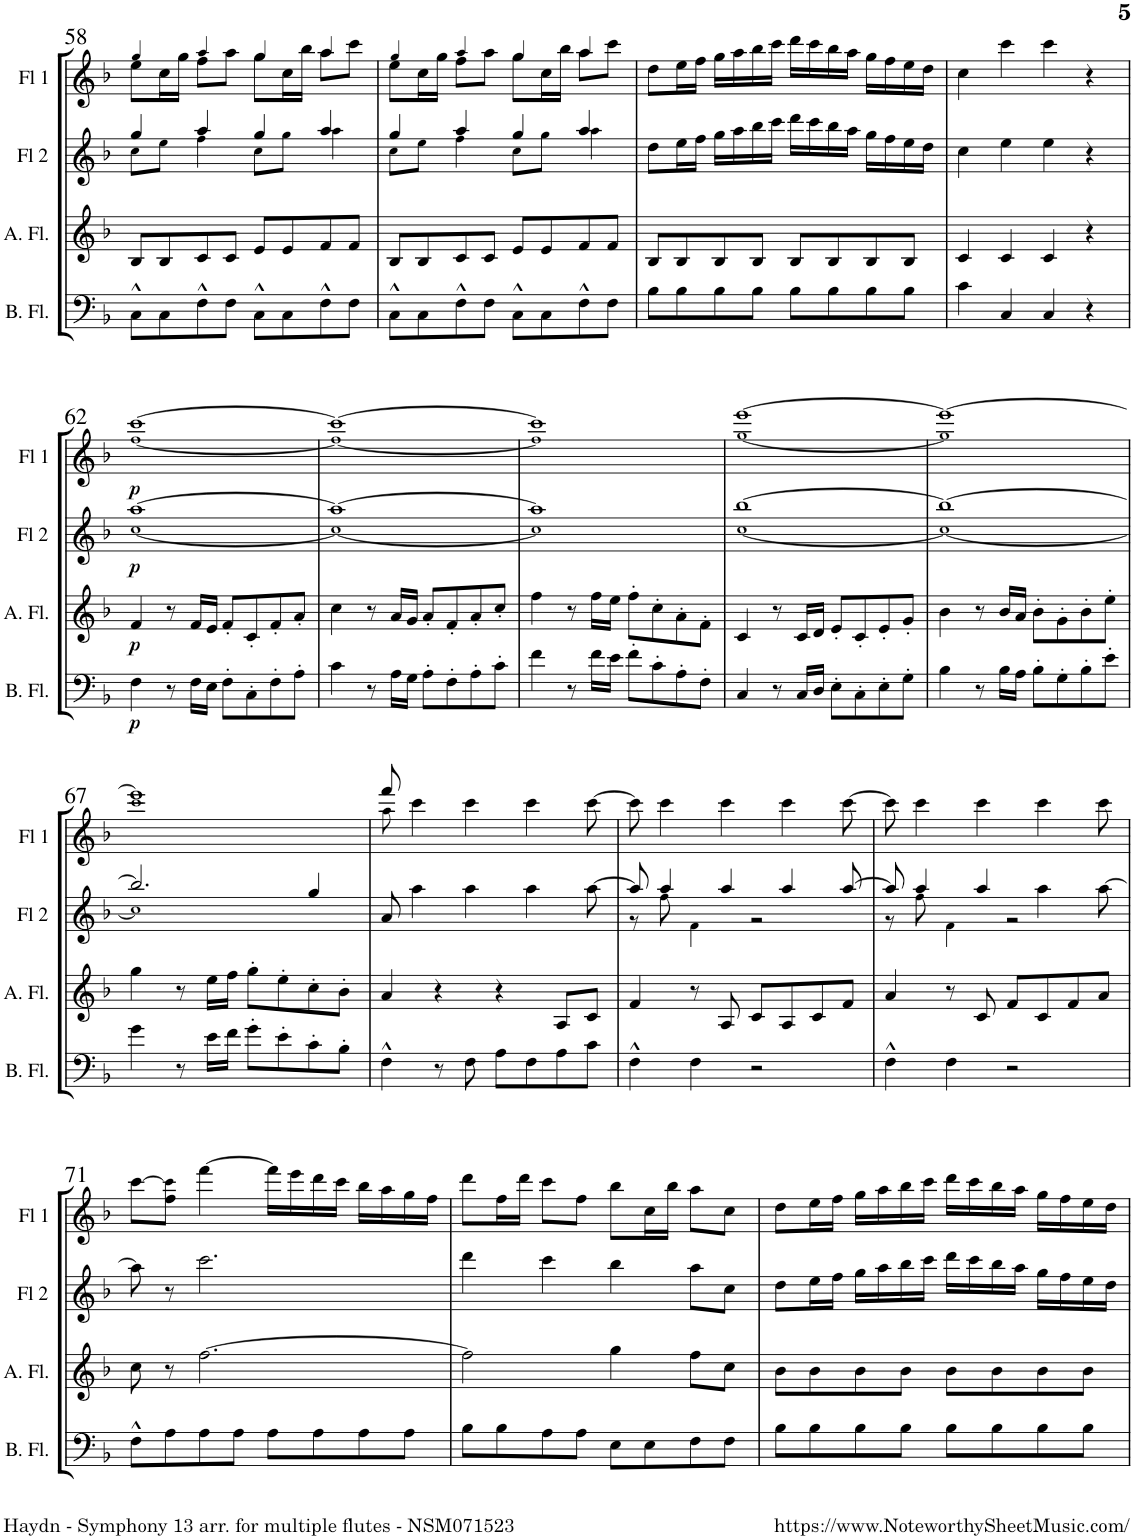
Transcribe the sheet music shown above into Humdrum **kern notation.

**kern	**dynam	**kern	**dynam	**kern	**dynam	**kern	**dynam
*part4	*part4	*part3	*part3	*part2	*part2	*part1	*part1
*staff4	*staff4	*staff3	*staff3	*staff2	*staff2	*staff1	*staff1
*I"Bass Flute	*	*I"Alto Flute	*	*I"Flute 2	*	*I"Flute 1	*
*I'B. Fl.	*	*I'A. Fl.	*	*I'Fl 2	*	*I'Fl 1	*
!!LO:PB:g=z
*clefF4	*	*clefG2	*	*clefG2	*	*clefG2	*
*k[b-]	*	*k[b-]	*	*k[b-]	*	*k[b-]	*
*M4/4	*	*M4/4	*	*M4/4	*	*M4/4	*
*met(c)	*	*met(c)	*	*met(c)	*	*met(c)	*
=58	=58	=58	=58	=58	=58	=58	=58
*	*	*	*	*^	*	*^	*
8C^^\L	.	8B-/L	.	4gg/	8cc!\L	.	4gg!/	8ee\L	.
8C\	.	8B-/	.	.	8ee!\J	.	.	16cc\L	.
.	.	.	.	.	.	.	.	16gg\JJ	.
8F^^\	.	8c/	.	4aa/	4ff!\	.	4aa!/	8ff\L	.
8F\J	.	8c/J	.	.	.	.	.	8aa\J	.
8C^^\L	.	8e/L	.	4gg/	8cc!\L	.	4gg!/	8gg\L	.
8C\	.	8e/	.	.	8gg!\J	.	.	16cc\L	.
.	.	.	.	.	.	.	.	16bb-\JJ	.
8F^^\	.	8f/	.	4aa/	4aa!\	.	4aa!/	8aa\L	.
8F\J	.	8f/J	.	.	.	.	.	8ccc\J	.
=59	=59	=59	=59	=59	=59	=59	=59	=59	=59
8C^^\L	.	8B-/L	.	4gg/	8cc!\L	.	4gg!/	8ee\L	.
8C\	.	8B-/	.	.	8ee!\J	.	.	16cc\L	.
.	.	.	.	.	.	.	.	16gg\JJ	.
8F^^\	.	8c/	.	4aa/	4ff!\	.	4aa!/	8ff\L	.
8F\J	.	8c/J	.	.	.	.	.	8aa\J	.
8C^^\L	.	8e/L	.	4gg/	8cc!\L	.	4gg!/	8gg\L	.
8C\	.	8e/	.	.	8gg!\J	.	.	16cc\L	.
.	.	.	.	.	.	.	.	16bb-\JJ	.
8F^^\	.	8f/	.	4aa/	4aa!\	.	4aa!/	8aa\L	.
8F\J	.	8f/J	.	.	.	.	.	8ccc\J	.
*	*	*	*	*v	*v	*	*	*	*
*	*	*	*	*	*	*v	*v	*
=60	=60	=60	=60	=60	=60	=60	=60
8B-\L	.	8B-/L	.	8dd\L	.	8dd\L	.
8B-\	.	8B-/	.	16ee\L	.	16ee\L	.
.	.	.	.	16ff\JJ	.	16ff\JJ	.
8B-\	.	8B-/	.	16gg\LL	.	16gg\LL	.
.	.	.	.	16aa\	.	16aa\	.
8B-\J	.	8B-/J	.	16bb-\	.	16bb-\	.
.	.	.	.	16ccc\JJ	.	16ccc\JJ	.
8B-\L	.	8B-/L	.	16ddd\LL	.	16ddd\LL	.
.	.	.	.	16ccc\	.	16ccc\	.
8B-\	.	8B-/	.	16bb-\	.	16bb-\	.
.	.	.	.	16aa\JJ	.	16aa\JJ	.
8B-\	.	8B-/	.	16gg\LL	.	16gg\LL	.
.	.	.	.	16ff\	.	16ff\	.
8B-\J	.	8B-/J	.	16ee\	.	16ee\	.
.	.	.	.	16dd\JJ	.	16dd\JJ	.
=61	=61	=61	=61	=61	=61	=61	=61
4c\	.	4c/	.	4cc\	.	4cc\	.
4C/	.	4c/	.	4ee\	.	4ccc\	.
4C/	.	4c/	.	4ee\	.	4ccc\	.
4r	.	4r	.	4r	.	4r	.
!!LO:LB:g=z
=62	=62	=62	=62	=62	=62	=62	=62
*	*	*	*	*^	*	*^	*
!	!LO:DY:b	!	!LO:DY:b	!	!	!LO:DY:b	!	!	!LO:DY:b
4F\	p	4f/	p	[1aa	[1cc!	p	[1ccc	[1ff!	p
8r	.	8r	.	.	.	.	.	.	.
16F\LL	.	16f/LL	.	.	.	.	.	.	.
16E\JJ	.	16e/JJ	.	.	.	.	.	.	.
8F'\L	.	8f'/L	.	.	.	.	.	.	.
8C'\	.	8c'/	.	.	.	.	.	.	.
8F'\	.	8f'/	.	.	.	.	.	.	.
8A'\J	.	8a'/J	.	.	.	.	.	.	.
=63	=63	=63	=63	=63	=63	=63	=63	=63	=63
4c\	.	4cc\	.	1aa_	1cc!_	.	1ccc_	1ff!_	.
8r	.	8r	.	.	.	.	.	.	.
16A\LL	.	16a/LL	.	.	.	.	.	.	.
16G\JJ	.	16g/JJ	.	.	.	.	.	.	.
8A'\L	.	8a'/L	.	.	.	.	.	.	.
8F'\	.	8f'/	.	.	.	.	.	.	.
8A'\	.	8a'/	.	.	.	.	.	.	.
8c'\J	.	8cc'/J	.	.	.	.	.	.	.
=64	=64	=64	=64	=64	=64	=64	=64	=64	=64
4f\	.	4ff\	.	1aa]	1cc!]	.	1ccc]	1ff!]	.
8r	.	8r	.	.	.	.	.	.	.
16f\LL	.	16ff\LL	.	.	.	.	.	.	.
16e\JJ	.	16ee\JJ	.	.	.	.	.	.	.
8f'\L	.	8ff'\L	.	.	.	.	.	.	.
8c'\	.	8cc'\	.	.	.	.	.	.	.
8A'\	.	8a'\	.	.	.	.	.	.	.
8F'\J	.	8f'\J	.	.	.	.	.	.	.
=65	=65	=65	=65	=65	=65	=65	=65	=65	=65
4C/	.	4c/	.	[1bb-	[1cc!	.	[1eee	[1gg!	.
8r	.	8r	.	.	.	.	.	.	.
16C/LL	.	16c/LL	.	.	.	.	.	.	.
16D/JJ	.	16d/JJ	.	.	.	.	.	.	.
8E'\L	.	8e'/L	.	.	.	.	.	.	.
8C'\	.	8c'/	.	.	.	.	.	.	.
8E'\	.	8e'/	.	.	.	.	.	.	.
8G'\J	.	8g'/J	.	.	.	.	.	.	.
=66	=66	=66	=66	=66	=66	=66	=66	=66	=66
4B-\	.	4b-\	.	1bb-_	1cc!_	.	1eee_	1gg!]	.
8r	.	8r	.	.	.	.	.	.	.
16B-\LL	.	16b-/LL	.	.	.	.	.	.	.
16A\JJ	.	16a/JJ	.	.	.	.	.	.	.
8B-'\L	.	8b-'\L	.	.	.	.	.	.	.
8G'\	.	8g'\	.	.	.	.	.	.	.
8B-'\	.	8b-'\	.	.	.	.	.	.	.
8e'\J	.	8ee'\J	.	.	.	.	.	.	.
!!LO:LB:g=z	!!
=67	=67	=67	=67	=67	=67	=67	=67	=67	=67
4g\	.	4gg\	.	2.bb-/]	1cc!]	.	1eee]	1ccc!	.
8r	.	8r	.	.	.	.	.	.	.
16e\LL	.	16ee\LL	.	.	.	.	.	.	.
16f\JJ	.	16ff\JJ	.	.	.	.	.	.	.
8g'\L	.	8gg'\L	.	.	.	.	.	.	.
8e'\	.	8ee'\	.	.	.	.	.	.	.
8c'\	.	8cc'\	.	4gg/	.	.	.	.	.
8B-'\J	.	8b-'\J	.	.	.	.	.	.	.
*	*	*	*	*v	*v	*	*	*	*
=68	=68	=68	=68	=68	=68	=68	=68	=68
4F^^\	.	4a/	.	8a/	.	8aa!\	8fff/	.
.	.	.	.	4aa\	.	4ccc\	8ryy	.
8r	.	4r	.	.	.	.	4ryy	.
8F\	.	.	.	4aa\	.	4ccc\	.	.
8A\L	.	4r	.	.	.	.	2ryy	.
8F\	.	.	.	4aa\	.	4ccc\	.	.
8A\	.	8A/L	.	.	.	.	.	.
8c\J	.	8c/J	.	[8aa\	.	[8ccc\	.	.
*	*	*	*	*	*	*v	*v	*
=69	=69	=69	=69	=69	=69	=69	=69
*	*	*	*	*^	*	*	*
4F^^\	.	4f/	.	8aa/]	8r	.	8ccc\]	.
.	.	.	.	4aa/	8ff!\	.	4ccc\	.
4F\	.	8r	.	.	4f!\	.	.	.
.	.	8A/	.	4aa/	.	.	4ccc\	.
2r	.	8c/L	.	.	2r	.	.	.
.	.	8A/	.	4aa/	.	.	4ccc\	.
.	.	8c/	.	.	.	.	.	.
.	.	8f/J	.	[8aa/	.	.	[8ccc\	.
=70	=70	=70	=70	=70	=70	=70	=70	=70
4F^^\	.	4a/	.	8aa/]	8r	.	8ccc\]	.
.	.	.	.	4aa/	8ff!\	.	4ccc\	.
4F\	.	8r	.	.	4f!\	.	.	.
.	.	8c/	.	4aa/	.	.	4ccc\	.
2r	.	8f/L	.	.	2r	.	.	.
.	.	8c/	.	4aa\	.	.	4ccc\	.
.	.	8f/	.	.	.	.	.	.
.	.	8a/J	.	[>8aa\	.	.	8ccc\	.
*	*	*	*	*v	*v	*	*	*
!!LO:LB:g=z
=71	=71	=71	=71	=71	=71	=71	=71
8F^^\L	.	8cc\	.	8aa\]	.	[8ccc\L	.
8A\	.	8r	.	8r	.	8ff\ 8ccc!\]J	.
8A\	.	[2.ff\	.	2.ccc\	.	[4fff\	.
8A\J	.	.	.	.	.	.	.
8A\L	.	.	.	.	.	16fff\LL]	.
.	.	.	.	.	.	16eee\	.
8A\	.	.	.	.	.	16ddd\	.
.	.	.	.	.	.	16ccc\JJ	.
8A\	.	.	.	.	.	16bb-\LL	.
.	.	.	.	.	.	16aa\	.
8A\J	.	.	.	.	.	16gg\	.
.	.	.	.	.	.	16ff\JJ	.
=72	=72	=72	=72	=72	=72	=72	=72
8B-\L	.	2ff\]	.	4ddd\	.	8ddd\L	.
8B-\	.	.	.	.	.	16ff\L	.
.	.	.	.	.	.	16ddd\JJ	.
8A\	.	.	.	4ccc\	.	8ccc\L	.
8A\J	.	.	.	.	.	8ff\J	.
8E\L	.	4gg\	.	4bb-\	.	8bb-\L	.
8E\	.	.	.	.	.	16cc\L	.
.	.	.	.	.	.	16bb-\JJ	.
8F\	.	8ff\L	.	8aa\L	.	8aa\L	.
8F\J	.	8cc\J	.	8cc\J	.	8cc\J	.
=73	=73	=73	=73	=73	=73	=73	=73
8B-\L	.	8b-\L	.	8dd\L	.	8dd\L	.
8B-\	.	8b-\	.	16ee\L	.	16ee\L	.
.	.	.	.	16ff\JJ	.	16ff\JJ	.
8B-\	.	8b-\	.	16gg\LL	.	16gg\LL	.
.	.	.	.	16aa\	.	16aa\	.
8B-\J	.	8b-\J	.	16bb-\	.	16bb-\	.
.	.	.	.	16ccc\JJ	.	16ccc\JJ	.
8B-\L	.	8b-\L	.	16ddd\LL	.	16ddd\LL	.
.	.	.	.	16ccc\	.	16ccc\	.
8B-\	.	8b-\	.	16bb-\	.	16bb-\	.
.	.	.	.	16aa\JJ	.	16aa\JJ	.
8B-\	.	8b-\	.	16gg\LL	.	16gg\LL	.
.	.	.	.	16ff\	.	16ff\	.
8B-\J	.	8b-\J	.	16ee\	.	16ee\	.
.	.	.	.	16dd\JJ	.	16dd\JJ	.
=	=	=	=	=	=	=	=
*-	*-	*-	*-	*-	*-	*-	*-
